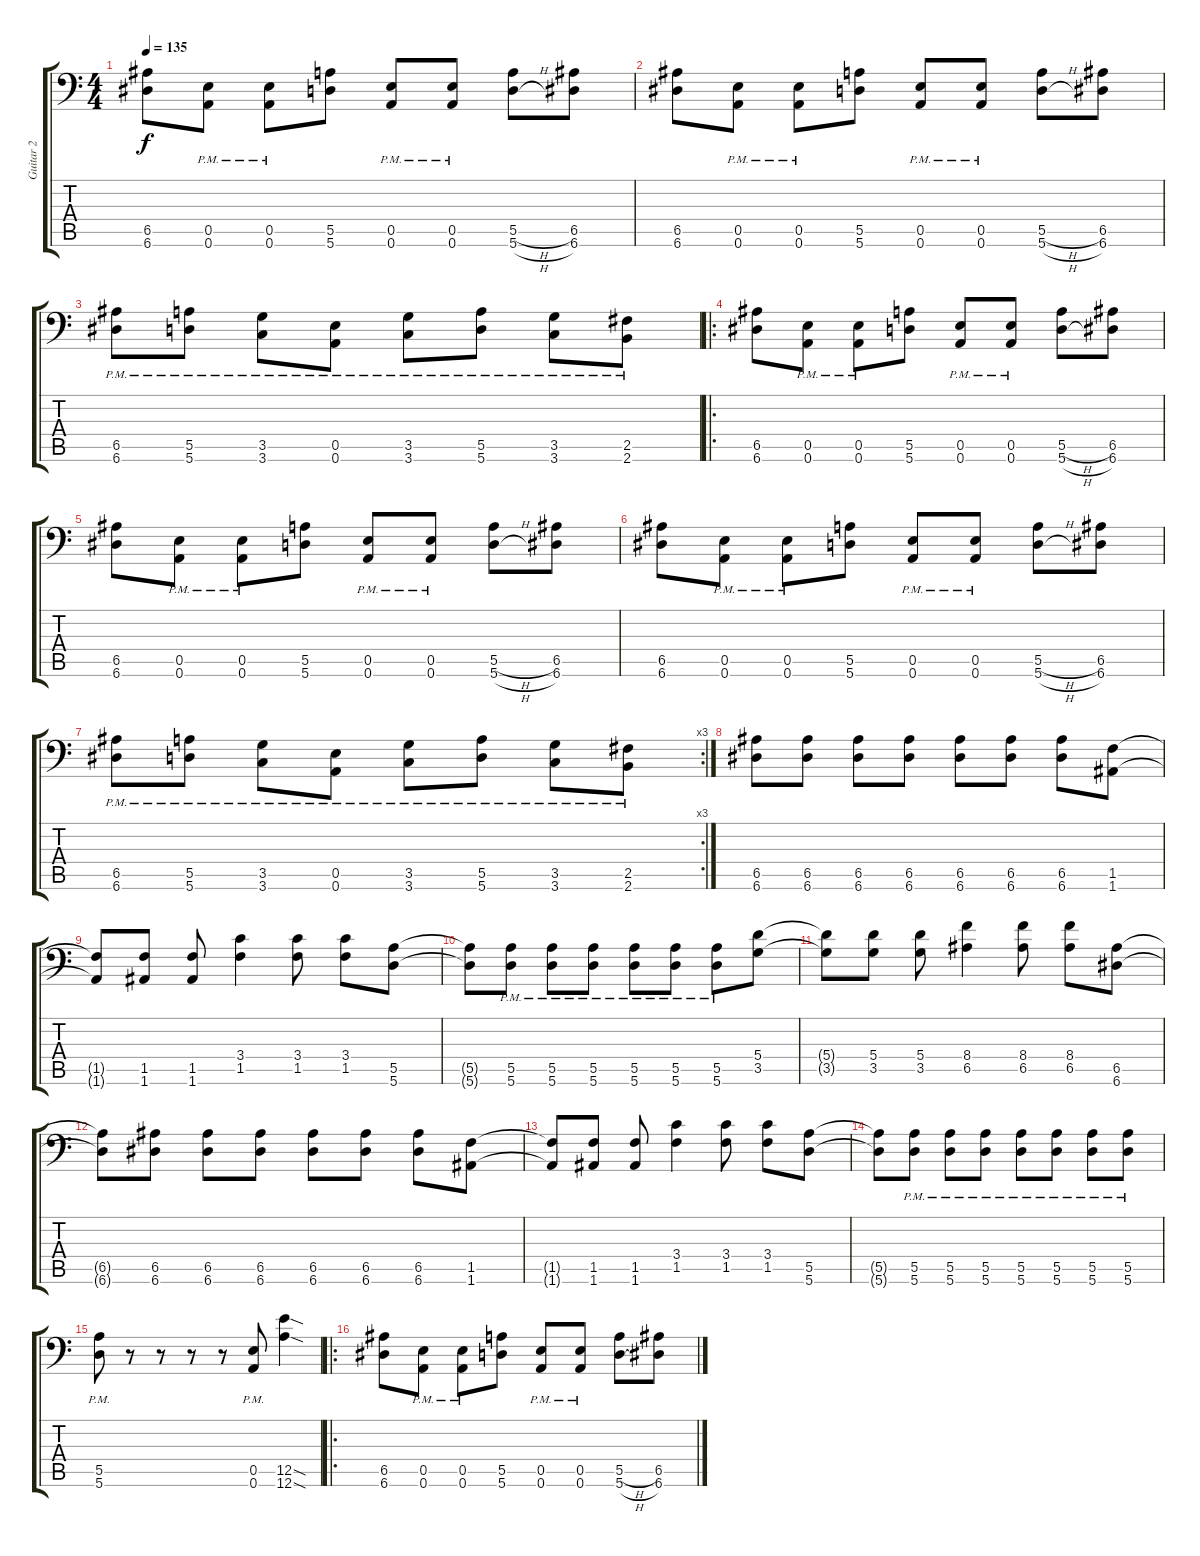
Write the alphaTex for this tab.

\track ("Guitar 2" "Guitar 2") {instrument overdrivenguitar}
\staff {score tabs}
\tuning (B3 Gb3 D3 A2 E2 A1) {hide}
\ts (4 4)
\tempo 135
\clef f4
\ks c
(6.5 6.6).8{dy f} (0.5{pm} 0.6{pm}).8 (0.5{pm} 0.6{pm}).8 (5.5 5.6).8 (0.5{pm} 0.6{pm}).8 (0.5{pm} 0.6{pm}).8 (5.5{h} 5.6{h}).8 (6.5 6.6).8 |
(6.5 6.6).8 (0.5{pm} 0.6{pm}).8 (0.5{pm} 0.6{pm}).8 (5.5 5.6).8 (0.5{pm} 0.6{pm}).8 (0.5{pm} 0.6{pm}).8 (5.5{h} 5.6{h}).8 (6.5 6.6).8 |
(6.5{pm} 6.6{pm}).8 (5.5{pm} 5.6{pm}).8 (3.5{pm} 3.6{pm}).8 (0.5{pm} 0.6{pm}).8 (3.5{pm} 3.6{pm}).8 (5.5{pm} 5.6{pm}).8 (3.5{pm} 3.6{pm}).8 (2.5{pm} 2.6{pm}).8 |
\ro
(6.5 6.6).8 (0.5{pm} 0.6{pm}).8 (0.5{pm} 0.6{pm}).8 (5.5 5.6).8 (0.5{pm} 0.6{pm}).8 (0.5{pm} 0.6{pm}).8 (5.5{h} 5.6{h}).8 (6.5 6.6).8 |
(6.5 6.6).8 (0.5{pm} 0.6{pm}).8 (0.5{pm} 0.6{pm}).8 (5.5 5.6).8 (0.5{pm} 0.6{pm}).8 (0.5{pm} 0.6{pm}).8 (5.5{h} 5.6{h}).8 (6.5 6.6).8 |
(6.5 6.6).8 (0.5{pm} 0.6{pm}).8 (0.5{pm} 0.6{pm}).8 (5.5 5.6).8 (0.5{pm} 0.6{pm}).8 (0.5{pm} 0.6{pm}).8 (5.5{h} 5.6{h}).8 (6.5 6.6).8 |
\rc 3
(6.5{pm} 6.6{pm}).8 (5.5{pm} 5.6{pm}).8 (3.5{pm} 3.6{pm}).8 (0.5{pm} 0.6{pm}).8 (3.5{pm} 3.6{pm}).8 (5.5{pm} 5.6{pm}).8 (3.5{pm} 3.6{pm}).8 (2.5{pm} 2.6{pm}).8 |
(6.5 6.6).8 (6.5 6.6).8 (6.5 6.6).8 (6.5 6.6).8 (6.5 6.6).8 (6.5 6.6).8 (6.5 6.6).8 (1.5 1.6).8 |
(1.5{t} 1.6{t}).8 (1.5 1.6).8 (1.5 1.6).8 (3.4 1.5).4 (3.4 1.5).8 (3.4 1.5).8 (5.5 5.6).8 |
(5.5{t} 5.6{t}).8 (5.5{pm} 5.6{pm}).8 (5.5{pm} 5.6{pm}).8 (5.5{pm} 5.6{pm}).8 (5.5{pm} 5.6{pm}).8 (5.5{pm} 5.6{pm}).8 (5.5{pm} 5.6{pm}).8 (5.4 3.5).8 |
(5.4{t} 3.5{t}).8 (5.4 3.5).8 (5.4 3.5).8 (8.4 6.5).4 (8.4 6.5).8 (8.4 6.5).8 (6.5 6.6).8 |
(6.5{t} 6.6{t}).8 (6.5 6.6).8 (6.5 6.6).8 (6.5 6.6).8 (6.5 6.6).8 (6.5 6.6).8 (6.5 6.6).8 (1.5 1.6).8 |
(1.5{t} 1.6{t}).8 (1.5 1.6).8 (1.5 1.6).8 (3.4 1.5).4 (3.4 1.5).8 (3.4 1.5).8 (5.5 5.6).8 |
(5.5{t} 5.6{t}).8 (5.5{pm} 5.6{pm}).8 (5.5{pm} 5.6{pm}).8 (5.5{pm} 5.6{pm}).8 (5.5{pm} 5.6{pm}).8 (5.5{pm} 5.6{pm}).8 (5.5{pm} 5.6{pm}).8 (5.5{pm} 5.6{pm}).8 |
(5.5{pm} 5.6{pm}).8 r.8 r.8 r.8 r.8 (0.5 0.6{pm}).8 (12.5{sod} 12.6{sod}).4 |
\ro
(6.5 6.6).8 (0.5{pm} 0.6{pm}).8 (0.5{pm} 0.6{pm}).8 (5.5 5.6).8 (0.5{pm} 0.6{pm}).8 (0.5{pm} 0.6{pm}).8 (5.5{h} 5.6{h}).8 (6.5 6.6).8
